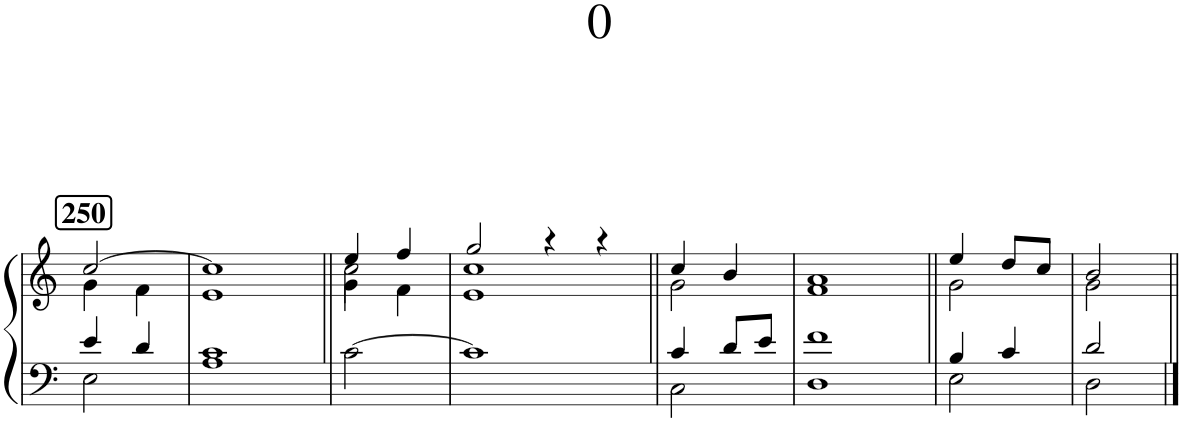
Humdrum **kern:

**kern	**kern
*part1	*part1
*staff2	*staff1
*I"Piano	*
*I'Pno.	*
*clefF4	*clefG2
*k[]	*k[]
*M2/4	*M2/4
!!LO:REH:place=s1:a:B:cj:fs=14:t=250
=1	=1
*^	*^
4e/	2E\	[2cc/	4g\
4d/	.	.	4f\
*v	*v	*	*
=2	=2	=2
*M4/4	*M4/4	*
1A 1c	1cc]	1e
*	*v	*v
=3||	=3||
*M2/4	*M2/4
*	*^
*	*	*^
[2c\	4ee/	4g\	2cc\
.	4ff/	4f\	.
*	*v	*v	*v
=4	=4
*M4/4	*M4/4
*	*^
1c]	2gg/	1e 1cc
.	4r	.
.	4r	.
=5||	=5||	=5||
*M2/4	*M2/4	*
*^	*	*
4c/	2C\	4cc/	2g\
8d/L	.	4b/	.
8e/J	.	.	.
*v	*v	*	*
*	*v	*v
=6	=6
*M4/4	*M4/4
1D 1f	1f 1a
=7||	=7||
*M2/4	*M2/4
*^	*^
4B/	2E\	4ee/	2g\
4c/	.	8dd/L	.
.	.	8cc/J	.
=8	=8	=8	=8
*M2/4	*	*M2/4	*
2d/	2D\	2b/	2g\
*v	*v	*	*
*	*v	*v
=||	=||
*-	*-
